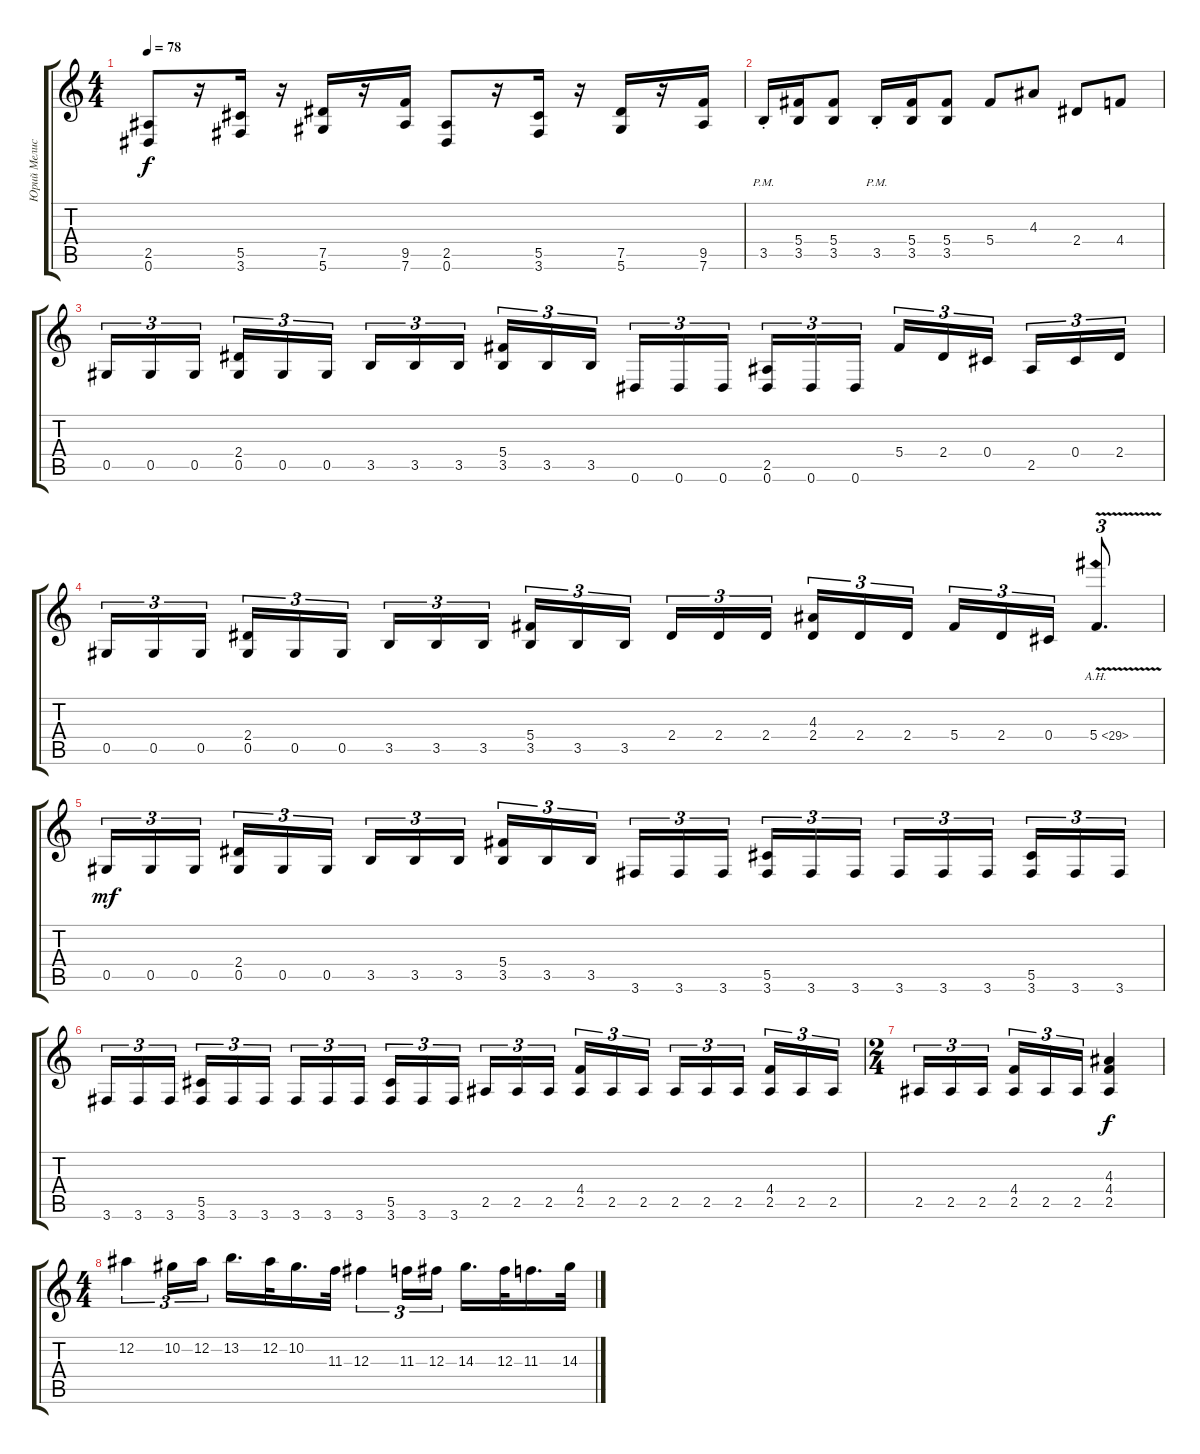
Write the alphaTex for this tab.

\track ("Юрий Мелисов" "Юрий Мелис") {instrument distortionguitar}
\staff {score tabs}
\tuning (Eb4 Bb3 Gb3 Db3 Ab2 Eb2) {hide}
\ts (4 4)
\tempo 78
\clef g2
\ks c
(2.5 0.6).8{dy f} r.16 (5.5 3.6).16 r.16 (7.5 5.6).16 r.16 (9.5 7.6).16 (2.5 0.6).8 r.16 (5.5 3.6).16 r.16 (7.5 5.6).16 r.16 (9.5 7.6).16 |
3.5{pm st}.16 (5.4 3.5).16 (5.4 3.5).8 3.5{pm st}.16 (5.4 3.5).16 (5.4 3.5).8 5.4.8 4.3.8 2.4.8 4.4.8 |
0.5.16{tu (3 2)} 0.5.16{tu (3 2)} 0.5.16{tu (3 2) beam splitsecondary} (2.4 0.5).16{tu (3 2)} 0.5.16{tu (3 2)} 0.5.16{tu (3 2)} 3.5.16{tu (3 2)} 3.5.16{tu (3 2)} 3.5.16{tu (3 2) beam splitsecondary} (5.4 3.5).16{tu (3 2)} 3.5.16{tu (3 2)} 3.5.16{tu (3 2)} 0.6.16{tu (3 2)} 0.6.16{tu (3 2)} 0.6.16{tu (3 2) beam splitsecondary} (2.5 0.6).16{tu (3 2)} 0.6.16{tu (3 2)} 0.6.16{tu (3 2)} 5.4.16{tu (3 2)} 2.4.16{tu (3 2)} 0.4.16{tu (3 2) beam splitsecondary} 2.5.16{tu (3 2)} 0.4.16{tu (3 2)} 2.4.16{tu (3 2)} |
0.5.16{tu (3 2)} 0.5.16{tu (3 2)} 0.5.16{tu (3 2) beam splitsecondary} (2.4 0.5).16{tu (3 2)} 0.5.16{tu (3 2)} 0.5.16{tu (3 2)} 3.5.16{tu (3 2)} 3.5.16{tu (3 2)} 3.5.16{tu (3 2) beam splitsecondary} (5.4 3.5).16{tu (3 2)} 3.5.16{tu (3 2)} 3.5.16{tu (3 2)} 2.4.16{tu (3 2)} 2.4.16{tu (3 2)} 2.4.16{tu (3 2) beam splitsecondary} (4.3 2.4).16{tu (3 2)} 2.4.16{tu (3 2)} 2.4.16{tu (3 2)} 5.4.16{tu (3 2)} 2.4.16{tu (3 2)} 0.4.16{tu (3 2)} 5.4{ah 24 v}.8{d tu (3 2)} |
0.5.16{tu (3 2) dy mf} 0.5.16{tu (3 2)} 0.5.16{tu (3 2) beam splitsecondary} (2.4 0.5).16{tu (3 2)} 0.5.16{tu (3 2)} 0.5.16{tu (3 2)} 3.5.16{tu (3 2)} 3.5.16{tu (3 2)} 3.5.16{tu (3 2) beam splitsecondary} (5.4 3.5).16{tu (3 2)} 3.5.16{tu (3 2)} 3.5.16{tu (3 2)} 3.6.16{tu (3 2)} 3.6.16{tu (3 2)} 3.6.16{tu (3 2) beam splitsecondary} (5.5 3.6).16{tu (3 2)} 3.6.16{tu (3 2)} 3.6.16{tu (3 2)} 3.6.16{tu (3 2)} 3.6.16{tu (3 2)} 3.6.16{tu (3 2) beam splitsecondary} (5.5 3.6).16{tu (3 2)} 3.6.16{tu (3 2)} 3.6.16{tu (3 2)} |
3.6.16{tu (3 2)} 3.6.16{tu (3 2)} 3.6.16{tu (3 2) beam splitsecondary} (5.5 3.6).16{tu (3 2)} 3.6.16{tu (3 2)} 3.6.16{tu (3 2)} 3.6.16{tu (3 2)} 3.6.16{tu (3 2)} 3.6.16{tu (3 2) beam splitsecondary} (5.5 3.6).16{tu (3 2)} 3.6.16{tu (3 2)} 3.6.16{tu (3 2)} 2.5.16{tu (3 2)} 2.5.16{tu (3 2)} 2.5.16{tu (3 2) beam splitsecondary} (4.4 2.5).16{tu (3 2)} 2.5.16{tu (3 2)} 2.5.16{tu (3 2)} 2.5.16{tu (3 2)} 2.5.16{tu (3 2)} 2.5.16{tu (3 2) beam splitsecondary} (4.4 2.5).16{tu (3 2)} 2.5.16{tu (3 2)} 2.5.16{tu (3 2)} |
\ts (2 4)
2.5.16{tu (3 2)} 2.5.16{tu (3 2)} 2.5.16{tu (3 2) beam splitsecondary} (4.4 2.5).16{tu (3 2)} 2.5.16{tu (3 2)} 2.5.16{tu (3 2)} (4.3 4.4 2.5).4{dy f} |
\ts (4 4)
12.2.4{tu (3 2)} 10.2.16{tu (3 2)} 12.2.16{tu (3 2)} 13.2.16{d} 12.2.32 10.2.16{d} 11.3.32 12.3.4{tu (3 2)} 11.3.16{tu (3 2)} 12.3.16{tu (3 2)} 14.3.16{d} 12.3.32 11.3.16{d} 14.3.32
